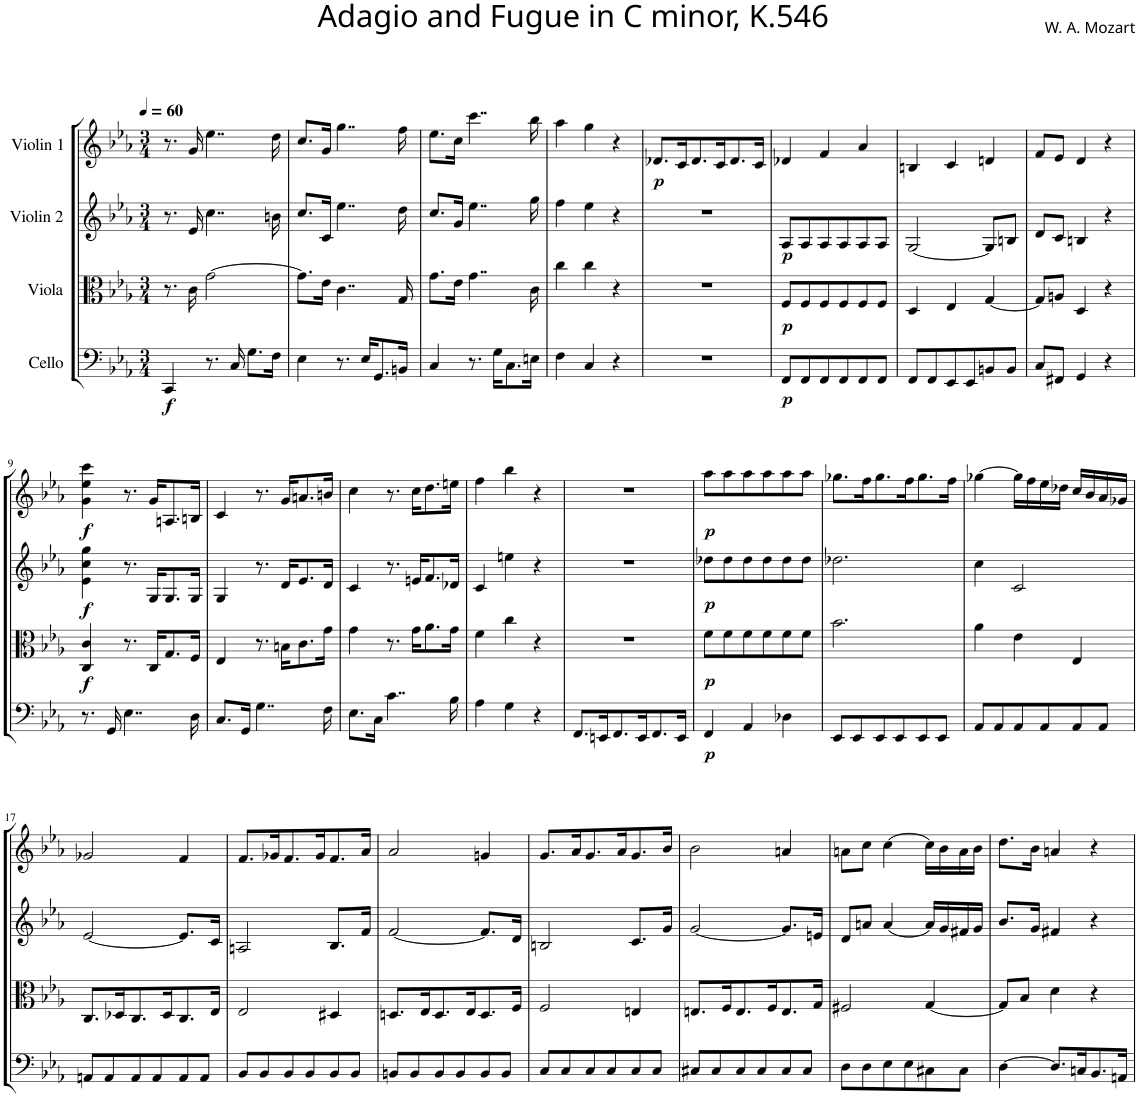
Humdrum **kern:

**kern	**dynam	**kern	**dynam	**kern	**dynam	**kern	**dynam
*part4	*part4	*part3	*part3	*part2	*part2	*part1	*part1
*staff4	*staff4	*staff3	*staff3	*staff2	*staff2	*staff1	*staff1
*I"Cello	*	*I"Viola	*	*I"Violin 2	*	*I"Violin 1	*
*	*	*I'Vla	*	*I'Vln	*	*I'Vln	*
*clefF4	*	*clefC3	*	*clefG2	*	*clefG2	*
*k[b-e-a-]	*	*k[b-e-a-]	*	*k[b-e-a-]	*	*k[b-e-a-]	*
*E-:	*	*E-:	*	*E-:	*	*E-:	*
*M3/4	*	*M3/4	*	*M3/4	*	*M3/4	*
*MM60	*	*MM60	*	*MM60	*	*MM60	*
=1	=1	=1	=1	=1	=1	=1	=1
!	!LO:DY:b	!	!	!	!	!	!
4CC/	f	8.r	.	8.r	.	8.r	.
.	.	16c\	.	16e-/	.	16g/	.
8.r	.	[2g\	.	4..cc\	.	4..ee-\	.
16C/	.	.	.	.	.	.	.
8.G\L	.	.	.	.	.	.	.
16F\Jk	.	.	.	16bn\	.	16dd\	.
=2	=2	=2	=2	=2	=2	=2	=2
4E-\	.	8.g\L]	.	8.cc/L	.	8.cc/L	.
.	.	16e-\Jk	.	16c/Jk	.	16g/Jk	.
8.r	.	4..c\	.	4..ee-\	.	4..gg\	.
16E-/KL	.	.	.	.	.	.	.
8.GG/	.	.	.	.	.	.	.
16BBn/Jk	.	16G/	.	16dd\	.	16ff\	.
=3	=3	=3	=3	=3	=3	=3	=3
4C/	.	8.g\L	.	8.cc/L	.	8.ee-\L	.
.	.	16e-\Jk	.	16g/Jk	.	16cc\Jk	.
8.r	.	4..g\	.	4..ee-\	.	4..ccc\	.
16G\KL	.	.	.	.	.	.	.
8.C\	.	.	.	.	.	.	.
16En\Jk	.	16c\	.	16gg\	.	16bb-\	.
=4	=4	=4	=4	=4	=4	=4	=4
4F\	.	4cc\	.	4ff\	.	4aa-\	.
4C/	.	4cc\	.	4ee-\	.	4gg\	.
4r	.	4r	.	4r	.	4r	.
=5	=5	=5	=5	=5	=5	=5	=5
!	!	!	!	!	!	!	!LO:DY:b
2.r	.	2.r	.	2.r	.	8.d-X/L	p
.	.	.	.	.	.	16c/K	.
.	.	.	.	.	.	8.d-/	.
.	.	.	.	.	.	16c/K	.
.	.	.	.	.	.	8.d-/	.
.	.	.	.	.	.	16c/Jk	.
=6	=6	=6	=6	=6	=6	=6	=6
!	!LO:DY:b	!	!LO:DY:b	!	!LO:DY:b	!	!
8FF/L	p	8F/L	p	8A-/L	p	4d-X/	.
8FF/	.	8F/	.	8A-/	.	.	.
8FF/	.	8F/	.	8A-/	.	4f/	.
8FF/	.	8F/	.	8A-/	.	.	.
8FF/	.	8F/	.	8A-/	.	4a-/	.
8FF/J	.	8F/J	.	8A-/J	.	.	.
=7	=7	=7	=7	=7	=7	=7	=7
8FF/L	.	4D/	.	[2G/	.	4Bn/	.
8FF/	.	.	.	.	.	.	.
8EE-/	.	4E-/	.	.	.	4c/	.
8EE-/	.	.	.	.	.	.	.
8BBn/	.	[4G/	.	8G/L]	.	4dn/	.
8BB/J	.	.	.	8Bn/J	.	.	.
=8	=8	=8	=8	=8	=8	=8	=8
8C/L	.	8G/L]	.	8d/L	.	8f/L	.
8FF#X/J	.	8An/J	.	8c/J	.	8e-/J	.
4GG/	.	4D/	.	4Bn/	.	4d/	.
4r	.	4r	.	4r	.	4r	.
!!LO:LB:g=z
=9	=9	=9	=9	=9	=9	=9	=9
!	!	!	!LO:DY:b	!	!LO:DY:b	!	!LO:DY:b
8.r	.	4C/ 4c/	f	4e-\ 4cc\ 4gg\	f	4g\ 4ee-\ 4ccc\	f
16GG/	.	.	.	.	.	.	.
4..E-\	.	8.r	.	8.r	.	8.r	.
.	.	16C/KL	.	16G/KL	.	16g/KL	.
.	.	8.G/	.	8.G/	.	8.An/	.
16D\	.	16F/Jk	.	16G/Jk	.	16Bn/Jk	.
=10	=10	=10	=10	=10	=10	=10	=10
8.C/L	.	4E-/	.	4G/	.	4c/	.
16GG/Jk	.	.	.	.	.	.	.
4..G\	.	8.r	.	8.r	.	8.r	.
.	.	16Bn\KL	.	16d/KL	.	16g/KL	.
.	.	8.c\	.	8.e-/	.	8.an/	.
16F\	.	16g\Jk	.	16d/Jk	.	16bn/Jk	.
=11	=11	=11	=11	=11	=11	=11	=11
8.E-\L	.	4g\	.	4c/	.	4cc\	.
16C\Jk	.	.	.	.	.	.	.
4..c\	.	8.r	.	8.r	.	8.r	.
.	.	16g\KL	.	16en/KL	.	16cc\KL	.
.	.	8.a-\	.	8.f/	.	8.dd\	.
16B-\	.	16g\Jk	.	16d-X/Jk	.	16een\Jk	.
=12	=12	=12	=12	=12	=12	=12	=12
4A-\	.	4f\	.	4c/	.	4ff\	.
4G\	.	4cc\	.	4een\	.	4bb-\	.
4r	.	4r	.	4r	.	4r	.
=13	=13	=13	=13	=13	=13	=13	=13
8.FF/L	.	2.r	.	2.r	.	2.r	.
16EEn/K	.	.	.	.	.	.	.
8.FF/	.	.	.	.	.	.	.
16EE/K	.	.	.	.	.	.	.
8.FF/	.	.	.	.	.	.	.
16EE/Jk	.	.	.	.	.	.	.
=14	=14	=14	=14	=14	=14	=14	=14
!	!LO:DY:b	!	!LO:DY:b	!	!LO:DY:b	!	!LO:DY:b
4FF/	p	8f\L	p	8dd-X\L	p	8aa-\L	p
.	.	8f\	.	8dd-\	.	8aa-\	.
4AA-/	.	8f\	.	8dd-\	.	8aa-\	.
.	.	8f\	.	8dd-\	.	8aa-\	.
4D-X\	.	8f\	.	8dd-\	.	8aa-\	.
.	.	8f\J	.	8dd-\J	.	8aa-\J	.
=15	=15	=15	=15	=15	=15	=15	=15
8EE-/L	.	2.b-\	.	2.dd-X\	.	8.gg-X\L	.
8EE-/	.	.	.	.	.	.	.
.	.	.	.	.	.	16ff\K	.
8EE-/	.	.	.	.	.	8.gg-\	.
8EE-/	.	.	.	.	.	.	.
.	.	.	.	.	.	16ff\K	.
8EE-/	.	.	.	.	.	8.gg-\	.
8EE-/J	.	.	.	.	.	.	.
.	.	.	.	.	.	16ff\Jk	.
=16	=16	=16	=16	=16	=16	=16	=16
8AA-/L	.	4a-\	.	4cc\	.	[4gg-X\	.
8AA-/	.	.	.	.	.	.	.
8AA-/	.	4e-\	.	2c/	.	16gg-\LL]	.
.	.	.	.	.	.	16ff\	.
8AA-/	.	.	.	.	.	16ee-\	.
.	.	.	.	.	.	16dd-X\JJ	.
8AA-/	.	4E-/	.	.	.	16cc/LL	.
.	.	.	.	.	.	16b-/	.
8AA-/J	.	.	.	.	.	16a-/	.
.	.	.	.	.	.	16g-X/JJ	.
!!LO:LB:g=z
=17	=17	=17	=17	=17	=17	=17	=17
8AAn/L	.	8.C/L	.	[2e-/	.	2g-X/	.
8AA/	.	.	.	.	.	.	.
.	.	16D-X/K	.	.	.	.	.
8AA/	.	8.C/	.	.	.	.	.
8AA/	.	.	.	.	.	.	.
.	.	16D-/K	.	.	.	.	.
8AA/	.	8.C/	.	8.e-/L]	.	4f/	.
8AA/J	.	.	.	.	.	.	.
.	.	16E-/Jk	.	16c/Jk	.	.	.
=18	=18	=18	=18	=18	=18	=18	=18
8BB-/L	.	2E-/	.	2An/	.	8.f/L	.
8BB-/	.	.	.	.	.	.	.
.	.	.	.	.	.	16g-X/K	.
8BB-/	.	.	.	.	.	8.f/	.
8BB-/	.	.	.	.	.	.	.
.	.	.	.	.	.	16g-/K	.
8BB-/	.	4D#X/	.	8.B-/L	.	8.f/	.
8BB-/J	.	.	.	.	.	.	.
.	.	.	.	16f/Jk	.	16a-/Jk	.
=19	=19	=19	=19	=19	=19	=19	=19
8BBn/L	.	8.Dn/L	.	[2f/	.	2a-/	.
8BB/	.	.	.	.	.	.	.
.	.	16E-/K	.	.	.	.	.
8BB/	.	8.D/	.	.	.	.	.
8BB/	.	.	.	.	.	.	.
.	.	16E-/K	.	.	.	.	.
8BB/	.	8.D/	.	8.f/L]	.	4gn/	.
8BB/J	.	.	.	.	.	.	.
.	.	16F/Jk	.	16d/Jk	.	.	.
=20	=20	=20	=20	=20	=20	=20	=20
8C/L	.	2F/	.	2Bn/	.	8.g/L	.
8C/	.	.	.	.	.	.	.
.	.	.	.	.	.	16a-/K	.
8C/	.	.	.	.	.	8.g/	.
8C/	.	.	.	.	.	.	.
.	.	.	.	.	.	16a-/K	.
8C/	.	4En/	.	8.c/L	.	8.g/	.
8C/J	.	.	.	.	.	.	.
.	.	.	.	16g/Jk	.	16b-/Jk	.
=21	=21	=21	=21	=21	=21	=21	=21
8C#X/L	.	8.En/L	.	[2g/	.	2b-\	.
8C#/	.	.	.	.	.	.	.
.	.	16F/K	.	.	.	.	.
8C#/	.	8.E/	.	.	.	.	.
8C#/	.	.	.	.	.	.	.
.	.	16F/K	.	.	.	.	.
8C#/	.	8.E/	.	8.g/L]	.	4an/	.
8C#/J	.	.	.	.	.	.	.
.	.	16G/Jk	.	16en/Jk	.	.	.
=22	=22	=22	=22	=22	=22	=22	=22
8D\L	.	2F#X/	.	8d/L	.	8an\L	.
8D\	.	.	.	8an/J	.	8cc\J	.
8E-\	.	.	.	[4a/	.	[4cc\	.
8E-\	.	.	.	.	.	.	.
8C#X\	.	[4G/	.	16a/LL]	.	16cc\LL]	.
.	.	.	.	16g/	.	16b-\	.
8C#\J	.	.	.	16f#X/	.	16a\	.
.	.	.	.	16g/JJ	.	16b-\JJ	.
=23	=23	=23	=23	=23	=23	=23	=23
[4D\	.	8G/L]	.	8.b-/L	.	8.dd\L	.
.	.	8B-/J	.	.	.	.	.
.	.	.	.	16g/Jk	.	16b-\Jk	.
8.D/L]	.	4d\	.	4f#X/	.	4an/	.
16Cn/K	.	.	.	.	.	.	.
8.BB-/	.	4r	.	4r	.	4r	.
16AAn/Jk	.	.	.	.	.	.	.
=	=	=	=	=	=	=	=
*-	*-	*-	*-	*-	*-	*-	*-
